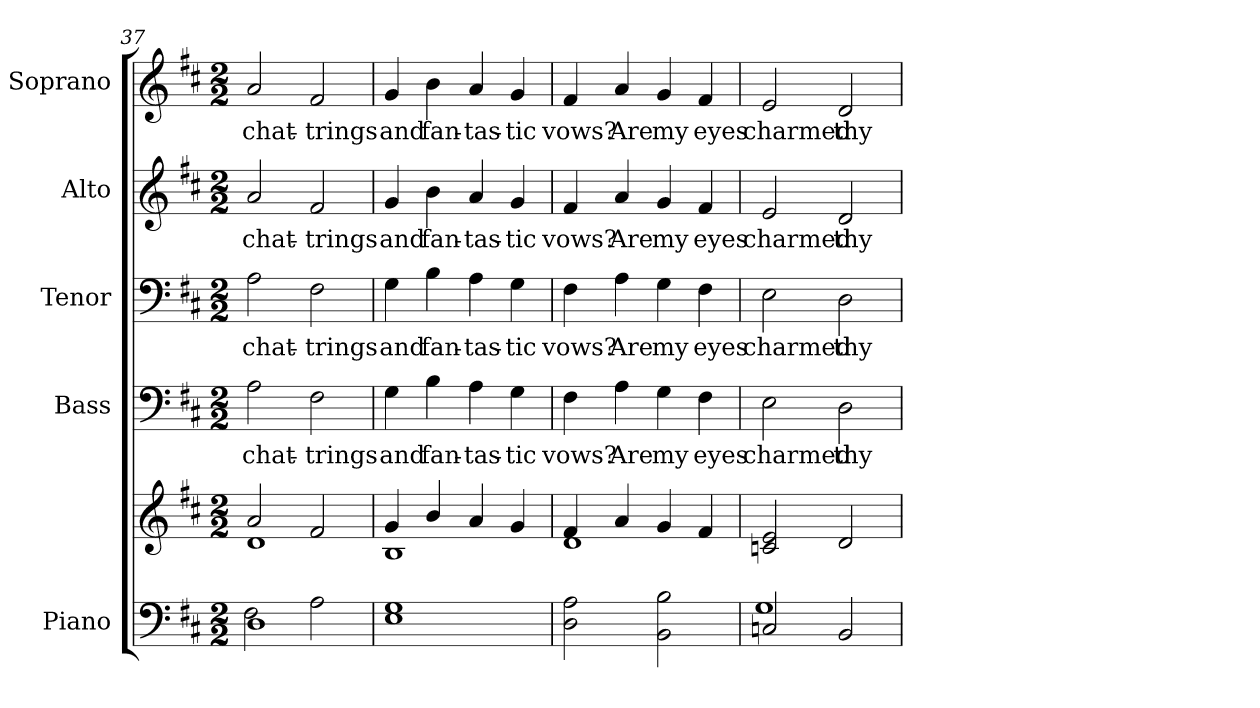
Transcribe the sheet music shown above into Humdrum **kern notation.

**kern	**kern	**kern	**text	**kern	**text	**kern	**text	**kern	**text
*part5	*part5	*part4	*part4	*part3	*part3	*part2	*part2	*part1	*part1
*staff6	*staff5	*staff4	*staff4	*staff3	*staff3	*staff2	*staff2	*staff1	*staff1
*I"Piano	*	*I"Bass	*	*I"Tenor	*	*I"Alto	*	*I"Soprano	*
*I'Pno.	*	*I'B.	*	*I'T.	*	*I'A.	*	*I'S.	*
*clefF4	*clefG2	*clefF4	*	*clefF4	*	*clefG2	*	*clefG2	*
*k[f#c#]	*k[f#c#]	*k[f#c#]	*	*k[f#c#]	*	*k[f#c#]	*	*k[f#c#]	*
*D:	*D:	*D:	*	*D:	*	*D:	*	*D:	*
*M2/2	*M2/2	*M2/2	*	*M2/2	*	*M2/2	*	*M2/2	*
=37	=37	=37	=37	=37	=37	=37	=37	=37	=37
*^	*^	*	*	*	*	*	*	*	*
!	!	!	!	!	!LO:LY:b:color=#000000	!	!	!	!	!	!
!	!	!	!	!	!	!	!LO:LY:b:color=#000000	!	!	!	!
!	!	!	!	!	!	!	!	!	!LO:LY:b:color=#000000	!	!
!	!	!	!	!	!	!	!	!	!	!	!LO:LY:b:color=#000000
1Di	2F#i\	2ai/	1di	2Ai\	chat-	2Ai\	chat-	2ai/	chat-	2ai/	chat-
!	!	!	!	!	!LO:LY:b:color=#000000	!	!	!	!	!	!
!	!	!	!	!	!	!	!LO:LY:b:color=#000000	!	!	!	!
!	!	!	!	!	!	!	!	!	!LO:LY:b:color=#000000	!	!
!	!	!	!	!	!	!	!	!	!	!	!LO:LY:b:color=#000000
.	2Ai\	2f#i/	.	2F#i\	-trings	2F#i\	-trings	2f#i/	-trings	2f#i/	-trings
*v	*v	*	*	*	*	*	*	*	*	*	*
=38	=38	=38	=38	=38	=38	=38	=38	=38	=38	=38
*^	*	*	*	*	*	*	*	*	*	*
!	!	!	!	!	!LO:LY:b:color=#000000	!	!	!	!	!	!
*v	*v	*	*	*	*	*	*	*	*	*	*
*^	*	*	*	*	*	*	*	*	*	*
!	!	!	!	!	!	!	!LO:LY:b:color=#000000	!	!	!	!
*v	*v	*	*	*	*	*	*	*	*	*	*
*^	*	*	*	*	*	*	*	*	*	*
!	!	!	!	!	!	!	!	!	!LO:LY:b:color=#000000	!	!
*v	*v	*	*	*	*	*	*	*	*	*	*
*^	*	*	*	*	*	*	*	*	*	*
!	!	!	!	!	!	!	!	!	!	!	!LO:LY:b:color=#000000
*v	*v	*	*	*	*	*	*	*	*	*	*
1Ei 1Gi	4gi/	1Bi	4Gi\	and	4Gi\	and	4gi/	and	4gi/	and
!	!	!	!	!LO:LY:b:color=#000000	!	!	!	!	!	!
!	!	!	!	!	!	!LO:LY:b:color=#000000	!	!	!	!
!	!	!	!	!	!	!	!	!LO:LY:b:color=#000000	!	!
!	!	!	!	!	!	!	!	!	!	!LO:LY:b:color=#000000
.	4bi/	.	4Bi\	fan-	4Bi\	fan-	4bi\	fan-	4bi\	fan-
!	!	!	!	!LO:LY:b:color=#000000	!	!	!	!	!	!
!	!	!	!	!	!	!LO:LY:b:color=#000000	!	!	!	!
!	!	!	!	!	!	!	!	!LO:LY:b:color=#000000	!	!
!	!	!	!	!	!	!	!	!	!	!LO:LY:b:color=#000000
.	4ai/	.	4Ai\	-tas-	4Ai\	-tas-	4ai/	-tas-	4ai/	-tas-
!	!	!	!	!LO:LY:b:color=#000000	!	!	!	!	!	!
!	!	!	!	!	!	!LO:LY:b:color=#000000	!	!	!	!
!	!	!	!	!	!	!	!	!LO:LY:b:color=#000000	!	!
!	!	!	!	!	!	!	!	!	!	!LO:LY:b:color=#000000
.	4gi/	.	4Gi\	-tic	4Gi\	-tic	4gi/	-tic	4gi/	-tic
=39	=39	=39	=39	=39	=39	=39	=39	=39	=39	=39
!	!	!	!	!LO:LY:b:color=#000000	!	!	!	!	!	!
!	!	!	!	!	!	!LO:LY:b:color=#000000	!	!	!	!
!	!	!	!	!	!	!	!	!LO:LY:b:color=#000000	!	!
!	!	!	!	!	!	!	!	!	!	!LO:LY:b:color=#000000
2Di\ 2Ai	4f#i/	1di	4F#i\	vows?	4F#i\	vows?	4f#i/	vows?	4f#i/	vows?
!	!	!	!	!LO:LY:b:color=#000000	!	!	!	!	!	!
!	!	!	!	!	!	!LO:LY:b:color=#000000	!	!	!	!
!	!	!	!	!	!	!	!	!LO:LY:b:color=#000000	!	!
!	!	!	!	!	!	!	!	!	!	!LO:LY:b:color=#000000
.	4ai/	.	4Ai\	Are	4Ai\	Are	4ai/	Are	4ai/	Are
!	!	!	!	!LO:LY:b:color=#000000	!	!	!	!	!	!
!	!	!	!	!	!	!LO:LY:b:color=#000000	!	!	!	!
!	!	!	!	!	!	!	!	!LO:LY:b:color=#000000	!	!
!	!	!	!	!	!	!	!	!	!	!LO:LY:b:color=#000000
2BBi\ 2Bi	4gi/	.	4Gi\	my	4Gi\	my	4gi/	my	4gi/	my
!	!	!	!	!LO:LY:b:color=#000000	!	!	!	!	!	!
!	!	!	!	!	!	!LO:LY:b:color=#000000	!	!	!	!
!	!	!	!	!	!	!	!	!LO:LY:b:color=#000000	!	!
!	!	!	!	!	!	!	!	!	!	!LO:LY:b:color=#000000
.	4f#i/	.	4F#i\	eyes	4F#i\	eyes	4f#i/	eyes	4f#i/	eyes
*	*v	*v	*	*	*	*	*	*	*	*
=40	=40	=40	=40	=40	=40	=40	=40	=40	=40
*^	*	*	*	*	*	*	*	*	*
!	!	!	!	!LO:LY:b:color=#000000	!	!	!	!	!	!
!	!	!	!	!	!	!LO:LY:b:color=#000000	!	!	!	!
!	!	!	!	!	!	!	!	!LO:LY:b:color=#000000	!	!
!	!	!	!	!	!	!	!	!	!	!LO:LY:b:color=#000000
2Cni/	1Gi	2cni/ 2ei	2Ei\	charmed	2Ei\	charmed	2ei/	charmed	2ei/	charmed
!	!	!	!	!LO:LY:b:color=#000000	!	!	!	!	!	!
!	!	!	!	!	!	!LO:LY:b:color=#000000	!	!	!	!
!	!	!	!	!	!	!	!	!LO:LY:b:color=#000000	!	!
!	!	!	!	!	!	!	!	!	!	!LO:LY:b:color=#000000
2BBi/	.	2di/	2Di\	thy	2Di\	thy	2di/	thy	2di/	thy
*v	*v	*	*	*	*	*	*	*	*	*
=	=	=	=	=	=	=	=	=	=
*-	*-	*-	*-	*-	*-	*-	*-	*-	*-
